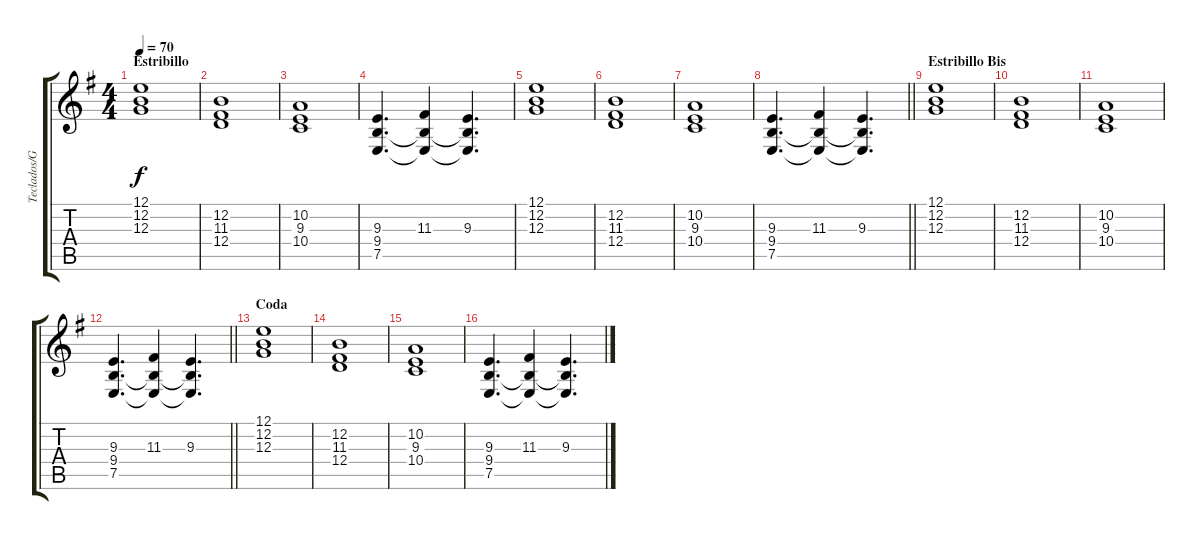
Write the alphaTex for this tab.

\track ("Teclados/Guit. 2" "Teclados/G") {instrument stringensemble2}
\staff {score tabs}
\tuning (E4 B3 G3 D3 A2 E2) {hide}
\ts (4 4)
\section ("" "Estribillo")
\tempo 70
\clef g2
\ks g
(12.1 12.2 12.3).1{dy f} |
(12.2 11.3 12.4).1 |
(10.2 9.3 10.4).1 |
(9.3 9.4 7.5).4{d} (11.3 9.4{t} 7.5{t}).4 (9.3 9.4{t} 7.5{t}).4{d} |
(12.1 12.2 12.3).1 |
(12.2 11.3 12.4).1 |
(10.2 9.3 10.4).1 |
\barLineRight lightlight
(9.3 9.4 7.5).4{d} (11.3 9.4{t} 7.5{t}).4 (9.3 9.4{t} 7.5{t}).4{d} |
\section ("" "Estribillo Bis")
(12.1 12.2 12.3).1 |
(12.2 11.3 12.4).1 |
(10.2 9.3 10.4).1 |
\barLineRight lightlight
(9.3 9.4 7.5).4{d} (11.3 9.4{t} 7.5{t}).4 (9.3 9.4{t} 7.5{t}).4{d} |
\section ("" "Coda")
(12.1 12.2 12.3).1 |
(12.2 11.3 12.4).1 |
(10.2 9.3 10.4).1 |
(9.3 9.4 7.5).4{d} (11.3 9.4{t} 7.5{t}).4 (9.3 9.4{t} 7.5{t}).4{d}
